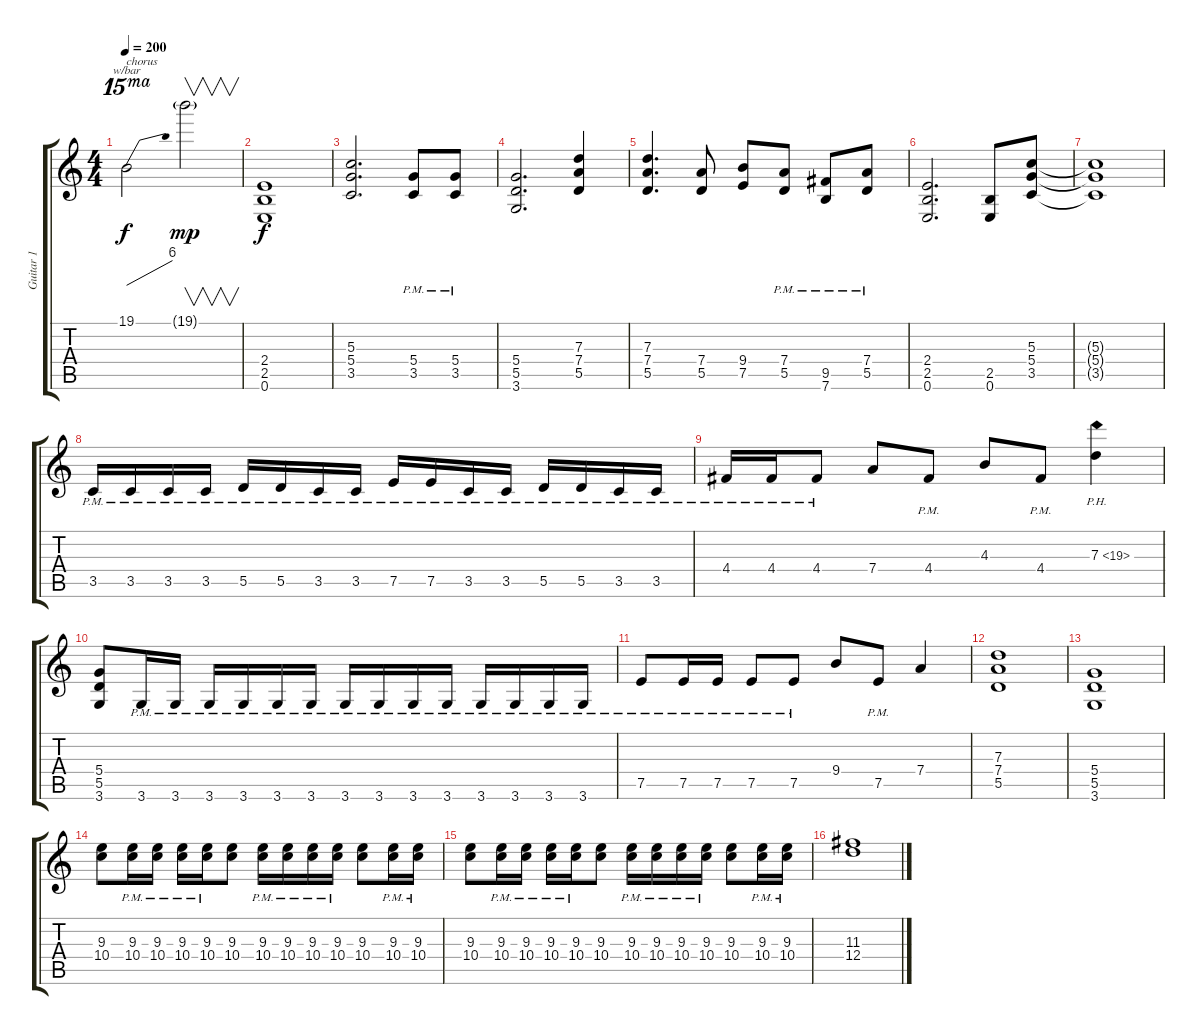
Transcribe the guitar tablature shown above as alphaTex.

\track ("Guitar 1" "Guitar 1") {instrument overdrivenguitar}
\staff {score tabs}
\tuning (E4 B3 G3 D3 A2 E2) {hide}
\ts (4 4)
\tempo 200
\clef g2
\ks c
19.1.2{tbe (dive default 0 0 60 24) ot 15ma txt "chorus" dy f} 19.1{g}.2{v dy mp} |
(2.4 2.5 0.6).1{dy f} |
(5.3 5.4 3.5).2{d} (5.4{pm} 3.5{pm}).8 (5.4{pm} 3.5{pm}).8 |
(5.4 5.5 3.6).2{d} (7.3 7.4 5.5).4 |
(7.3 7.4 5.5).4{d} (7.4 5.5).8 (9.4 7.5).8 (7.4{pm} 5.5{pm}).8 (9.5{pm} 7.6{pm}).8 (7.4{pm} 5.5{pm}).8 |
(2.4 2.5 0.6).2{d} (2.5 0.6).8 (5.3 5.4 3.5).8 |
(5.3{t} 5.4{t} 3.5{t}).1 |
3.5{pm}.16 3.5{pm}.16 3.5{pm}.16 3.5{pm}.16 5.5{pm}.16 5.5{pm}.16 3.5{pm}.16 3.5{pm}.16 7.5{pm}.16 7.5{pm}.16 3.5{pm}.16 3.5{pm}.16 5.5{pm}.16 5.5{pm}.16 3.5{pm}.16 3.5{pm}.16 |
4.4{pm}.16 4.4{pm}.16 4.4{pm}.8 7.4.8 4.4{pm}.8 4.3.8 4.4{pm}.8 7.3{ph 12}.4 |
(5.4 5.5 3.6).8 3.6{pm}.16 3.6{pm}.16 3.6{pm}.16 3.6{pm}.16 3.6{pm}.16 3.6{pm}.16 3.6{pm}.16 3.6{pm}.16 3.6{pm}.16 3.6{pm}.16 3.6{pm}.16 3.6{pm}.16 3.6{pm}.16 3.6{pm}.16 |
7.5{pm}.8 7.5{pm}.16 7.5{pm}.16 7.5{pm}.8 7.5{pm}.8 9.4.8 7.5{pm}.8 7.4.4 |
(7.3 7.4 5.5).1 |
(5.4 5.5 3.6).1 |
(9.3 10.4).8 (9.3{pm} 10.4{pm}).16 (9.3{pm} 10.4{pm}).16 (9.3{pm} 10.4{pm}).16 (9.3{pm} 10.4{pm}).16 (9.3 10.4).8 (9.3{pm} 10.4{pm}).16 (9.3{pm} 10.4{pm}).16 (9.3{pm} 10.4{pm}).16 (9.3{pm} 10.4{pm}).16 (9.3 10.4).8 (9.3{pm} 10.4{pm}).16 (9.3{pm} 10.4{pm}).16 |
(9.3 10.4).8 (9.3{pm} 10.4{pm}).16 (9.3{pm} 10.4{pm}).16 (9.3{pm} 10.4{pm}).16 (9.3{pm} 10.4{pm}).16 (9.3 10.4).8 (9.3{pm} 10.4{pm}).16 (9.3{pm} 10.4{pm}).16 (9.3{pm} 10.4{pm}).16 (9.3{pm} 10.4{pm}).16 (9.3 10.4).8 (9.3{pm} 10.4{pm}).16 (9.3{pm} 10.4{pm}).16 |
(11.3 12.4).1
